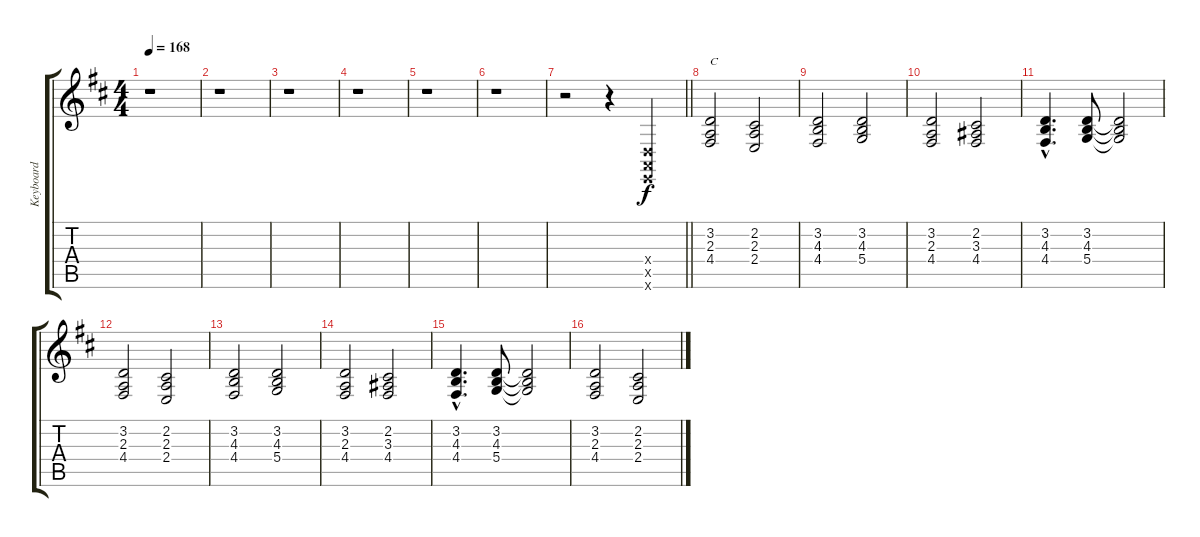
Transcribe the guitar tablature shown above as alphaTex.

\track ("Keyboard" "Keyboard") {instrument drawbarorgan}
\staff {score tabs}
\tuning (E4 B3 G3 D3 A2 E2) {hide}
\ts (4 4)
\tempo 168
\clef g2
\ks d
r.1{dy f} |
r.1 |
r.1 |
r.1 |
r.1 |
r.1 |
\barLineRight lightlight
r.2 r.4 (0.4{x} 0.5{x} 0.6{x}).4 |
(3.2 2.3 4.4).2{txt "C"} (2.2 2.3 2.4).2 |
(3.2 4.3 4.4).2 (3.2 4.3 5.4).2 |
(3.2 2.3 4.4).2 (2.2 3.3 4.4).2 |
(3.2{hac} 4.3{hac} 4.4{hac}).4{d} (3.2 4.3 5.4).8 (3.2{t} 4.3{t} 5.4{t}).2 |
(3.2 2.3 4.4).2 (2.2 2.3 2.4).2 |
(3.2 4.3 4.4).2 (3.2 4.3 5.4).2 |
(3.2 2.3 4.4).2 (2.2 3.3 4.4).2 |
(3.2{hac} 4.3{hac} 4.4{hac}).4{d} (3.2 4.3 5.4).8 (3.2{t} 4.3{t} 5.4{t}).2 |
(3.2 2.3 4.4).2 (2.2 2.3 2.4).2
